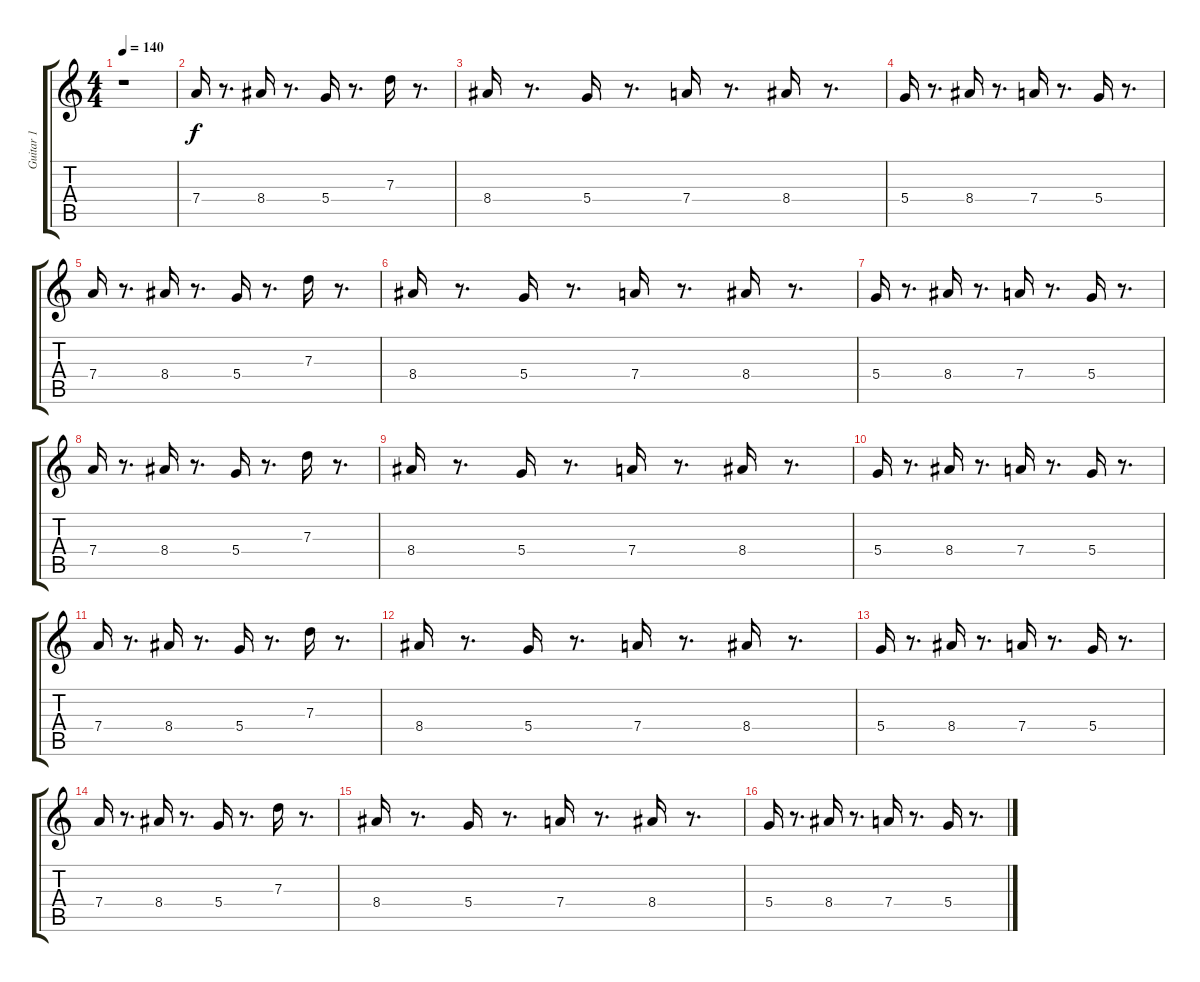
\track ("Guitar 1" "Guitar 1") {instrument electricguitarmuted}
\staff {score tabs}
\tuning (E4 B3 G3 D3 A2 E2) {hide}
\ts (4 4)
\tempo 140
\clef g2
\ks c
r.1{dy f instrument electricguitarmuted} |
7.4.16 r.8{d} 8.4.16 r.8{d} 5.4.16 r.8{d} 7.3.16 r.8{d} |
8.4.16 r.8{d} 5.4.16 r.8{d} 7.4.16 r.8{d} 8.4.16 r.8{d} |
5.4.16 r.8{d} 8.4.16 r.8{d} 7.4.16 r.8{d} 5.4.16 r.8{d} |
7.4.16 r.8{d} 8.4.16 r.8{d} 5.4.16 r.8{d} 7.3.16 r.8{d} |
8.4.16 r.8{d} 5.4.16 r.8{d} 7.4.16 r.8{d} 8.4.16 r.8{d} |
5.4.16 r.8{d} 8.4.16 r.8{d} 7.4.16 r.8{d} 5.4.16 r.8{d} |
7.4.16 r.8{d} 8.4.16 r.8{d} 5.4.16 r.8{d} 7.3.16 r.8{d} |
8.4.16 r.8{d} 5.4.16 r.8{d} 7.4.16 r.8{d} 8.4.16 r.8{d} |
5.4.16 r.8{d} 8.4.16 r.8{d} 7.4.16 r.8{d} 5.4.16 r.8{d} |
7.4.16 r.8{d} 8.4.16 r.8{d} 5.4.16 r.8{d} 7.3.16 r.8{d} |
8.4.16 r.8{d} 5.4.16 r.8{d} 7.4.16 r.8{d} 8.4.16 r.8{d} |
5.4.16 r.8{d} 8.4.16 r.8{d} 7.4.16 r.8{d} 5.4.16 r.8{d} |
7.4.16 r.8{d} 8.4.16 r.8{d} 5.4.16 r.8{d} 7.3.16 r.8{d} |
8.4.16 r.8{d} 5.4.16 r.8{d} 7.4.16 r.8{d} 8.4.16 r.8{d} |
5.4.16 r.8{d} 8.4.16 r.8{d} 7.4.16 r.8{d} 5.4.16 r.8{d}
